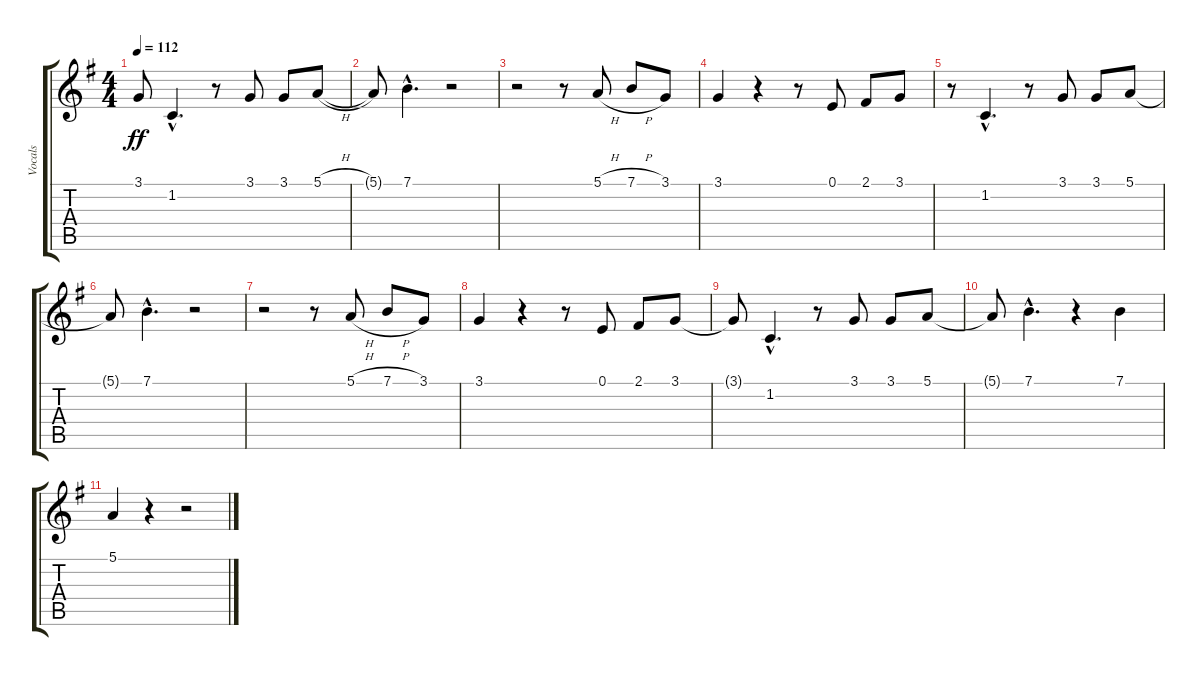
\track ("Vocals" "Vocals") {instrument vibraphone}
\staff {score tabs}
\tuning (E4 B3 G3 D3 A2 E2) {hide}
\ts (4 4)
\tempo 112
\clef g2
\ks g
3.1{t}.8{dy ff} 1.2{hac}.4{d} r.8 3.1.8 3.1.8 5.1{h}.8 |
5.1{t}.8 7.1{hac}.4{d} r.2 |
r.2 r.8 5.1{h}.8 7.1{h}.8 3.1.8 |
3.1.4 r.4 r.8 0.1.8 2.1.8 3.1.8 |
r.8 1.2{hac}.4{d} r.8 3.1.8 3.1.8 5.1.8 |
5.1{t}.8 7.1{hac}.4{d} r.2 |
r.2 r.8 5.1{h}.8 7.1{h}.8 3.1.8 |
3.1.4 r.4 r.8 0.1.8 2.1.8 3.1.8 |
3.1{t}.8 1.2{hac}.4{d} r.8 3.1.8 3.1.8 5.1.8 |
5.1{t}.8 7.1{hac}.4{d} r.4 7.1.4 |
5.1.4 r.4 r.2
